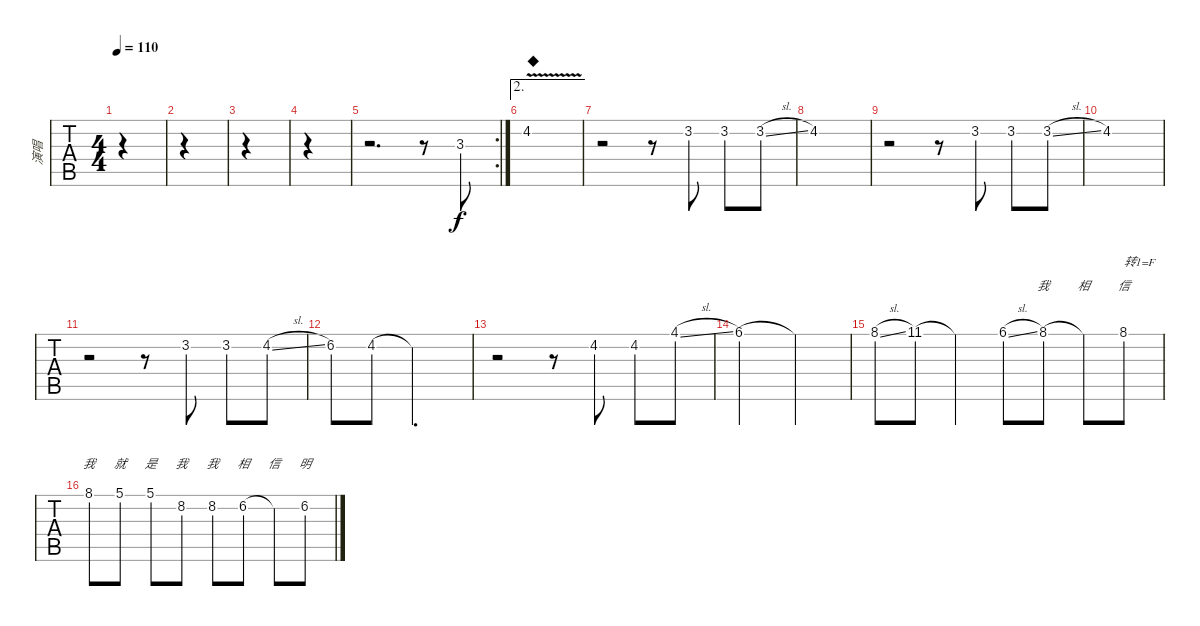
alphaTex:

\track ("演唱" "演唱") {instrument violin}
\staff {tabs}
\tuning (E4 B3 G3 D3 A2 E2) {hide}
\ts (4 4)
\tempo 110
\clef g2
\ks c
|
|
|
|
\rc 2
r.2{d} r.8 3.3.8 |
\ae 2
4.2{v}.1{txt "◆"} |
r.2 r.8 3.2.8 3.2.8 3.2{sl}.8 |
4.2.1 |
r.2 r.8 3.2.8 3.2.8 3.2{sl}.8 |
4.2.1 |
r.2 r.8 3.2.8 3.2.8 4.2{sl}.8 |
6.2.8 4.2.8 4.2{t}.2{d} |
r.2 r.8 4.2.8 4.2.8 4.1{sl}.8 |
6.1.2 6.1{t}.2 |
8.1{sl}.8{lyrics (0 "") lyrics (1 "") lyrics (2 "") lyrics (3 "") lyrics (4 "")} 11.1.8{lyrics (0 "") lyrics (1 "") lyrics (2 "") lyrics (3 "") lyrics (4 "")} 11.1{t}.4{lyrics (0 "") lyrics (1 "") lyrics (2 "") lyrics (3 "") lyrics (4 "")} 6.1{sl}.8{lyrics (0 "") lyrics (1 "") lyrics (2 "") lyrics (3 "") lyrics (4 "")} 8.1.8{lyrics (0 "") lyrics (1 "") lyrics (2 "我") lyrics (3 "") lyrics (4 "")} 8.1{t}.8{lyrics (0 "") lyrics (1 "") lyrics (2 "相") lyrics (3 "") lyrics (4 "")} 8.1.8{txt "转1=F" lyrics (0 "") lyrics (1 "") lyrics (2 "信") lyrics (3 "") lyrics (4 "")} |
8.1.8{lyrics (0 "") lyrics (1 "") lyrics (2 "我") lyrics (3 "") lyrics (4 "")} 5.1.8{lyrics (0 "") lyrics (1 "") lyrics (2 "就") lyrics (3 "") lyrics (4 "")} 5.1.8{lyrics (0 "") lyrics (1 "") lyrics (2 "是") lyrics (3 "") lyrics (4 "")} 8.2.8{lyrics (0 "") lyrics (1 "") lyrics (2 "我") lyrics (3 "") lyrics (4 "")} 8.2.8{lyrics (0 "") lyrics (1 "") lyrics (2 "我") lyrics (3 "") lyrics (4 "")} 6.2.8{lyrics (0 "") lyrics (1 "") lyrics (2 "相") lyrics (3 "") lyrics (4 "")} 6.2{t}.8{lyrics (0 "") lyrics (1 "") lyrics (2 "信") lyrics (3 "") lyrics (4 "")} 6.2.8{lyrics (0 "") lyrics (1 "") lyrics (2 "明") lyrics (3 "") lyrics (4 "")}
